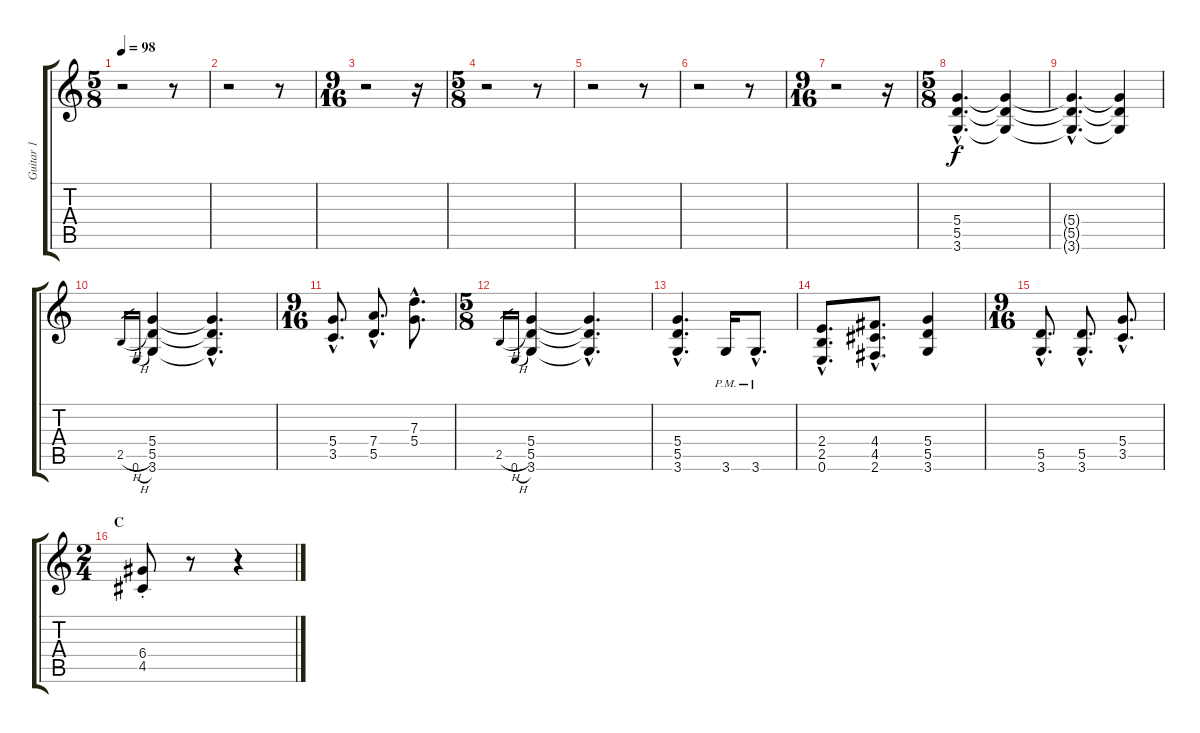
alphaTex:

\track ("Guitar 1" "Guitar 1") {instrument distortionguitar}
\staff {score tabs}
\tuning (E4 B3 G3 D3 A2 E2) {hide}
\ts (5 8)
\tempo 98
\clef g2
\ks c
r.2{dy f} r.8 |
r.2 r.8 |
\ts (9 16)
r.2 r.16 |
\ts (5 8)
r.2 r.8 |
r.2 r.8 |
r.2 r.8 |
\ts (9 16)
r.2 r.16 |
\ts (5 8)
(5.4{hac} 5.5{hac} 3.6{hac}).4{d} (5.4{t} 5.5{t} 3.6{t}).4 |
(5.4{hac t} 5.5{hac t} 3.6{hac t}).4{d} (5.4{t} 5.5{t} 3.6{t}).4 |
2.5{h}.16{gr} 0.6{h}.16{gr} (5.4 5.5 3.6).4 (5.4{hac t} 5.5{hac t} 3.6{hac t}).4{d} |
\ts (9 16)
(5.4{hac} 3.5{hac}).8{d} (7.4{hac} 5.5{hac}).8{d} (7.3{hac} 5.4{hac}).8{d} |
\ts (5 8)
2.5{h}.16{gr} 0.6{h}.16{gr} (5.4 5.5 3.6).4 (5.4{hac t} 5.5{hac t} 3.6{hac t}).4{d} |
(5.4{hac} 5.5{hac} 3.6{hac}).4{d} 3.6{pm}.16 3.6{hac pm}.8{d} |
(2.4{hac} 2.5{hac} 0.6{hac}).8{d} (4.4{hac} 4.5{hac} 2.6{hac}).8{d} (5.4 5.5 3.6).4 |
\ts (9 16)
(5.5{hac} 3.6{hac}).8{d} (5.5{hac} 3.6{hac}).8{d} (5.4{hac} 3.5{hac}).8{d} |
\ts (2 4)
\section ("" "C")
(6.4{st} 4.5{st}).8 r.8 r.4
